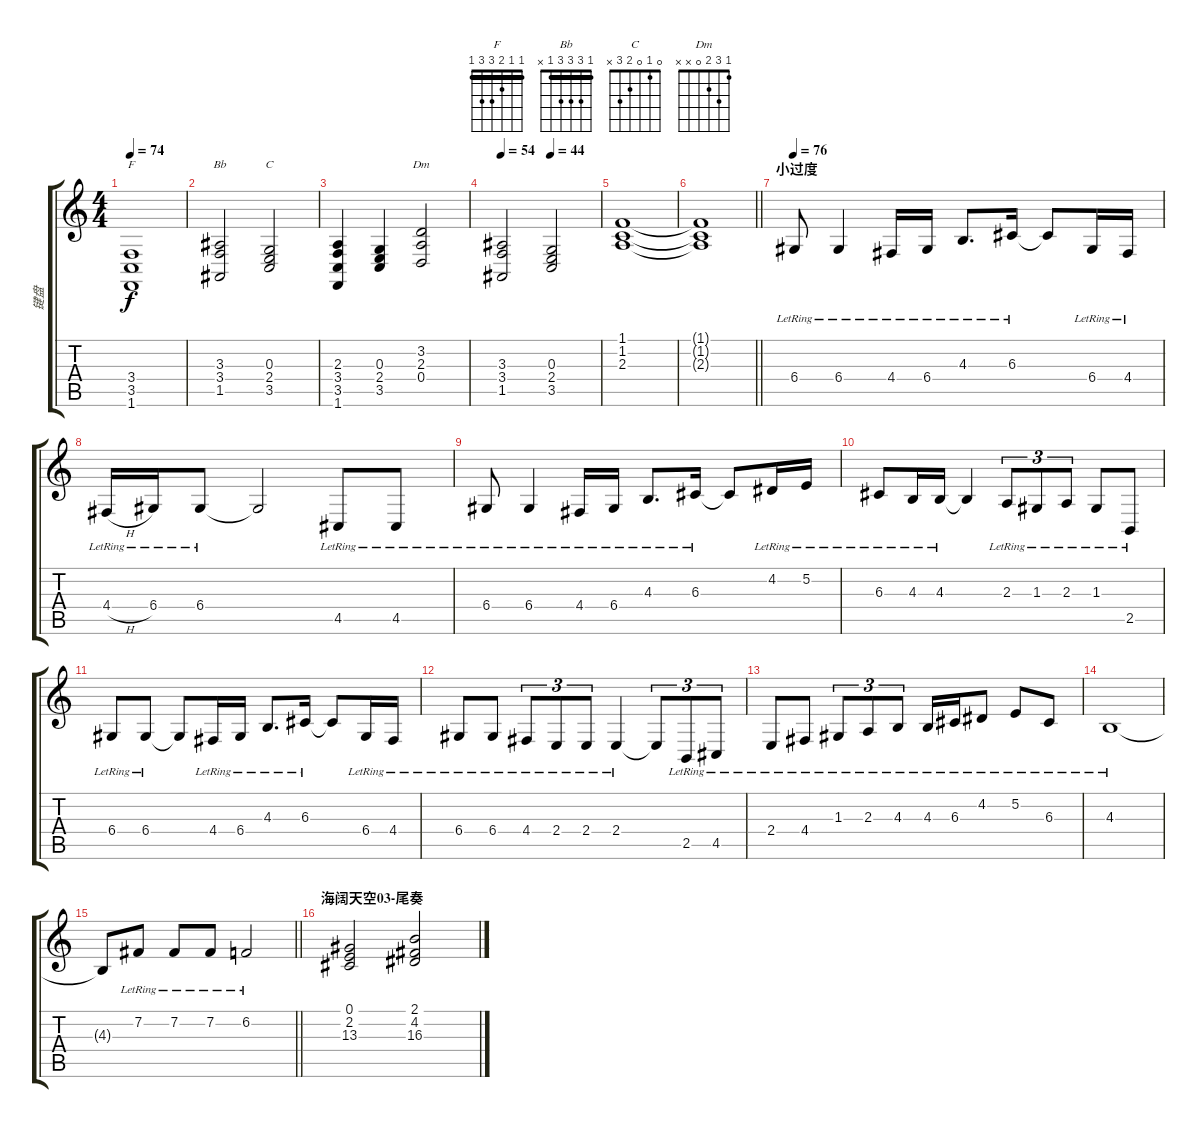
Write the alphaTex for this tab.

\track ("键盘" "键盘") {instrument stringensemble1}
\staff {score tabs}
\tuning (E4 B3 G3 D3 A2 E2) {hide}
\chord ("F" 1 1 2 3 3 1) {barre 1}
\chord ("Bb" 1 3 3 3 1 x) {barre 1}
\chord ("C" 0 1 0 2 3 x)
\chord ("Dm" 1 3 2 0 x x)
\ts (4 4)
\tempo 74
\clef g2
\ks c
(3.4 3.5 1.6).1{ch "F" dy f} |
(3.3 3.4 1.5).2{ch "Bb"} (0.3 2.4 3.5).2{ch "C"} |
(2.3 3.4 3.5 1.6).4 (0.3 2.4 3.5).4 (3.2 2.3 0.4).2{ch "Dm"} |
\tempo 54
\tempo (44 0.5)
(3.3 3.4 1.5).2 (0.3 2.4 3.5).2 |
(1.1 1.2 2.3).1{volume 2} |
\barLineRight lightlight
(1.1{t} 1.2{t} 2.3{t}).1 |
\section ("" "小过度")
\tempo 76
6.4{lr}.8{volume 15 instrument brightacousticpiano} 6.4{lr}.4 4.4{lr}.16 6.4{lr}.16 4.3{lr}.8{d} 6.3{lr}.16 6.3{t}.8 6.4{lr}.16 4.4{lr}.16 |
4.4{h lr}.16 6.4{lr}.16 6.4{lr}.8 6.4{t}.2 4.5{lr}.8 4.5{lr}.8 |
6.4{lr}.8 6.4{lr}.4 4.4{lr}.16 6.4{lr}.16 4.3{lr}.8{d} 6.3{lr}.16 6.3{t}.8 4.2{lr}.16 5.2{lr}.16 |
6.3{lr}.8 4.3{lr}.16 4.3{lr}.16 4.3{t}.4 2.3{lr}.8{tu (3 2)} 1.3{lr}.8{tu (3 2)} 2.3{lr}.8{tu (3 2)} 1.3{lr}.8 2.5{lr}.8 |
6.4{lr}.8 6.4{lr}.8 6.4{t}.8 4.4{lr}.16 6.4{lr}.16 4.3{lr}.8{d} 6.3{lr}.16 6.3{t}.8 6.4{lr}.16 4.4{lr}.16 |
6.4{lr}.8 6.4{lr}.8 4.4{lr}.8{tu (3 2)} 2.4{lr}.8{tu (3 2)} 2.4{lr}.8{tu (3 2)} 2.4{lr}.4 2.4{t}.8{tu (3 2)} 2.5{lr}.8{tu (3 2)} 4.5{lr}.8{tu (3 2)} |
2.4{lr}.8 4.4{lr}.8 1.3{lr}.8{tu (3 2)} 2.3{lr}.8{tu (3 2)} 4.3{lr}.8{tu (3 2)} 4.3{lr}.16 6.3{lr}.16 4.2{lr}.8 5.2{lr}.8 6.3{lr}.8 |
4.3{lr}.1 |
\barLineRight lightlight
4.3{t}.8 7.2{lr}.8 7.2{lr}.8 7.2{lr}.8 6.2{lr}.2 |
\section ("" "海阔天空03-尾奏")
(0.1 2.2 13.3).2{volume 10 instrument stringensemble1} (2.1 4.2 16.3).2
